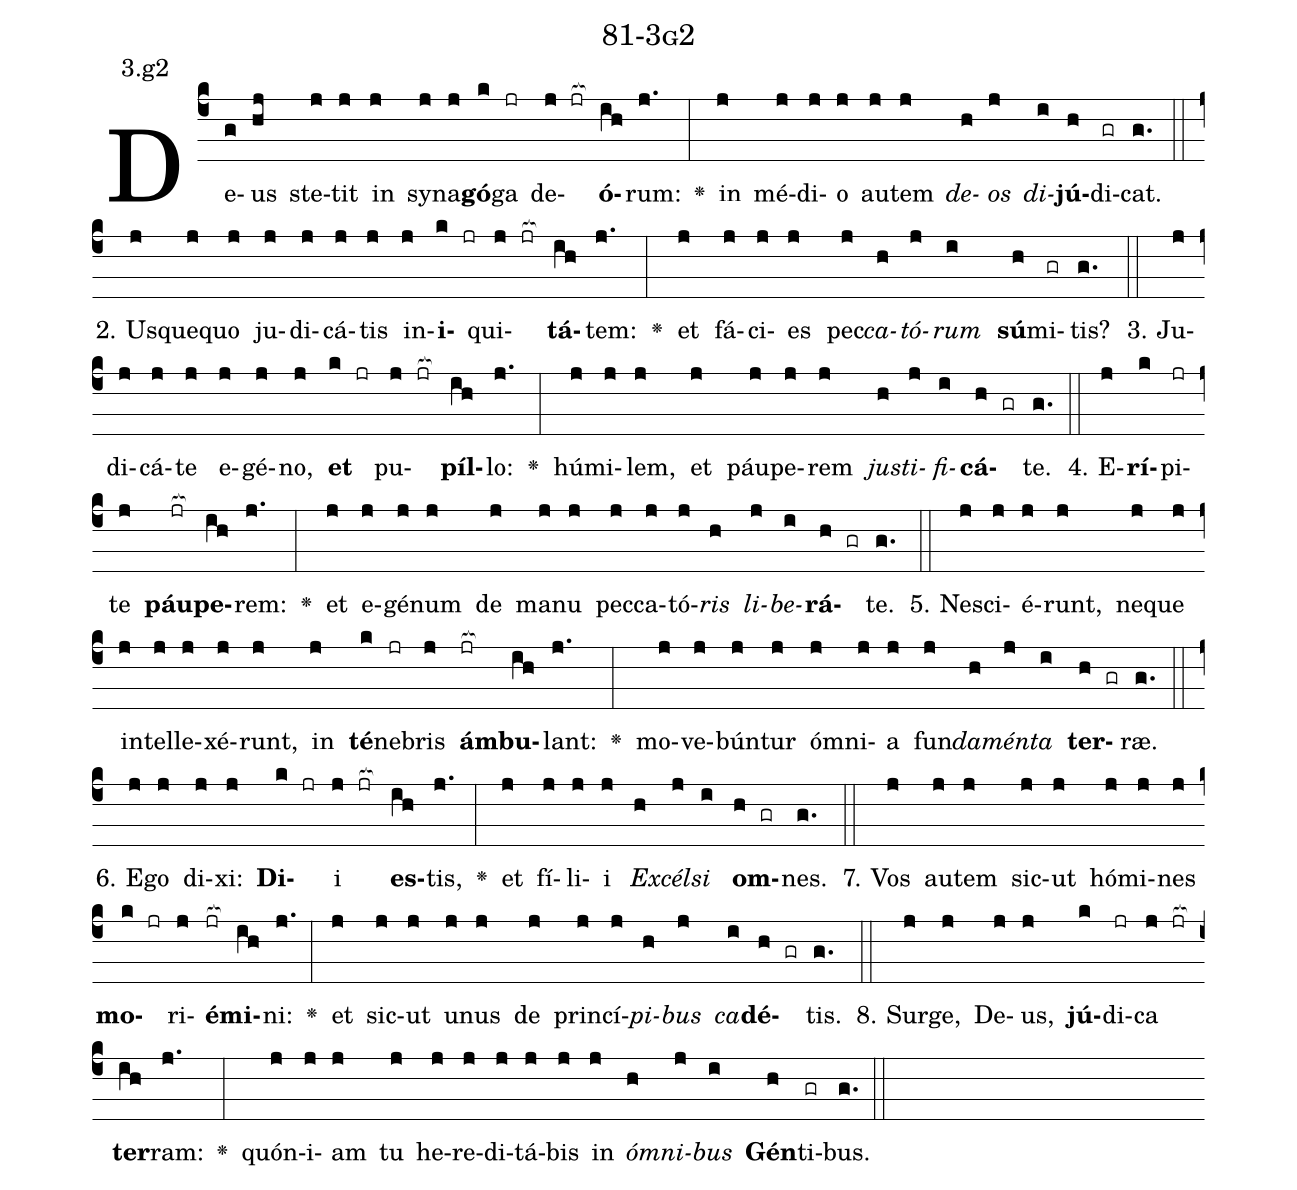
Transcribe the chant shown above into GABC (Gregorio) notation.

name: 81-3g2;
annotation: 3.g2;
%%
(c4)De(g)us(hj) ste(j)tit(j) in(j) sy(j)na(j)<b>gó</b>(k)ga(jr) de(j jr[ocb:1{])<b>ó</b>(ih[ocb:0}])rum:(j.) <v>\greheightstar</v>(:) in(j) mé(j)di(j)o(j) au(j)tem(j) <i>de</i>(h)<i>os</i>(j) <i>di</i>(i)<b>jú</b>(h)di(gr)cat.(g.) (::)
2. Us(j)que(j)quo(j) ju(j)di(j)cá(j)tis(j) in(j)<b>i</b>(k jr)qui(j jr[ocb:1{])<b>tá</b>(ih[ocb:0}])tem:(j.) <v>\greheightstar</v>(:) et(j) fá(j)ci(j)es(j) pec(j)<i>ca</i>(h)<i>tó</i>(j)<i>rum</i>(i) <b>sú</b>(h)mi(gr)tis?(g.) (::)
3. Ju(j)di(j)cá(j)te(j) e(j)gé(j)no,(j) <b>et</b>(k jr) pu(j jr[ocb:1{])<b>píl</b>(ih[ocb:0}])lo:(j.) <v>\greheightstar</v>(:) hú(j)mi(j)lem,(j) et(j) páu(j)pe(j)rem(j) <i>jus</i>(h)<i>ti</i>(j)<i>fi</i>(i)<b>cá</b>(h gr)te.(g.) (::)
4. E(j)<b>rí</b>(k)pi(jr)te(j) <b>páu</b>(jr[ocb:1{])<b>pe</b>(ih[ocb:0}])rem:(j.) <v>\greheightstar</v>(:) et(j) e(j)gé(j)num(j) de(j) ma(j)nu(j) pec(j)ca(j)tó(j)<i>ris</i>(h) <i>li</i>(j)<i>be</i>(i)<b>rá</b>(h gr)te.(g.) (::)
5. Ne(j)sci(j)é(j)runt,(j) ne(j)que(j) in(j)tel(j)le(j)xé(j)runt,(j) in(j) <b>té</b>(k)ne(jr)bris(j) <b>ám</b>(jr[ocb:1{])<b>bu</b>(ih[ocb:0}])lant:(j.) <v>\greheightstar</v>(:) mo(j)ve(j)bún(j)tur(j) óm(j)ni(j)a(j) fun(j)<i>da</i>(h)<i>mén</i>(j)<i>ta</i>(i) <b>ter</b>(h gr)ræ.(g.) (::)
6. E(j)go(j) di(j)xi:(j) <b>Di</b>(k jr)i(j jr[ocb:1{]) <b>es</b>(ih[ocb:0}])tis,(j.) <v>\greheightstar</v>(:) et(j) fí(j)li(j)i(j) <i>Ex</i>(h)<i>cél</i>(j)<i>si</i>(i) <b>om</b>(h gr)nes.(g.) (::)
7. Vos(j) au(j)tem(j) sic(j)ut(j) hó(j)mi(j)nes(j) <b>mo</b>(k jr)ri(j)<b>é</b>(jr[ocb:1{])<b>mi</b>(ih[ocb:0}])ni:(j.) <v>\greheightstar</v>(:) et(j) sic(j)ut(j) u(j)nus(j) de(j) prin(j)cí(j)<i>pi</i>(h)<i>bus</i>(j) <i>ca</i>(i)<b>dé</b>(h gr)tis.(g.) (::)
8. Sur(j)ge,(j) De(j)us,(j) <b>jú</b>(k)di(jr)ca(j jr[ocb:1{]) <b>ter</b>(ih[ocb:0}])ram:(j.) <v>\greheightstar</v>(:) quón(j)i(j)am(j) tu(j) he(j)re(j)di(j)tá(j)bis(j) in(j) <i>óm</i>(h)<i>ni</i>(j)<i>bus</i>(i) <b>Gén</b>(h)ti(gr)bus.(g.) (::)
